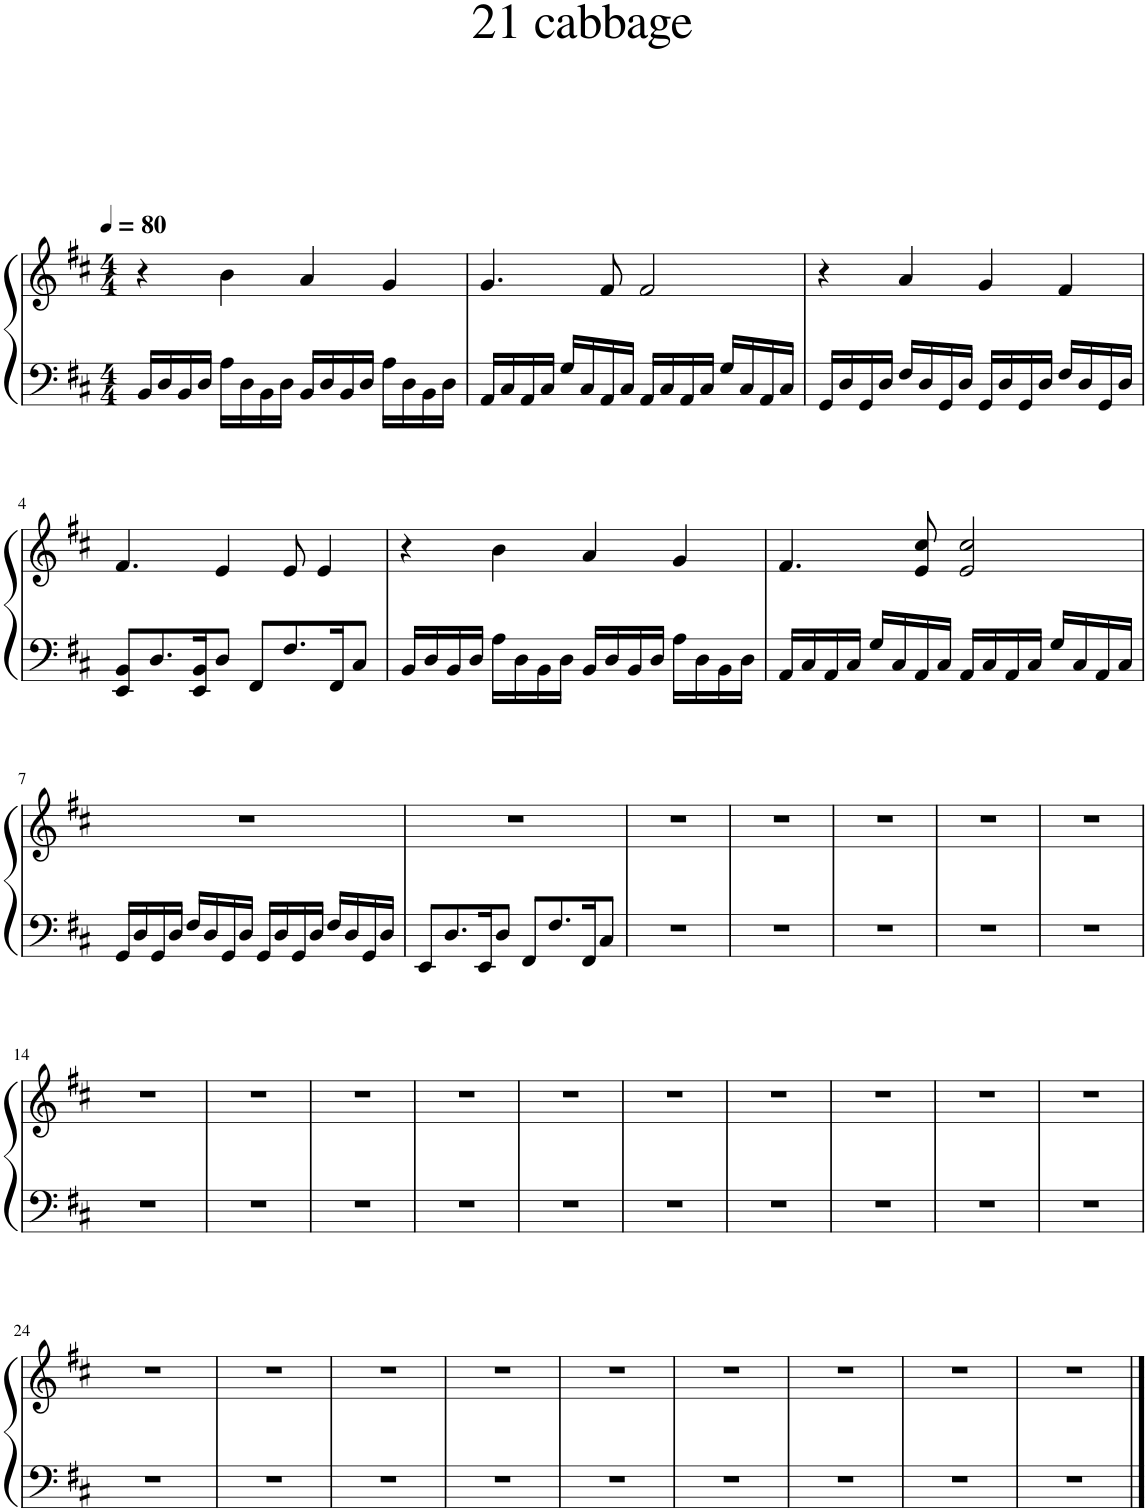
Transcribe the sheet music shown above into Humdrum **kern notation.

**kern	**kern
*part1	*part1
*staff2	*staff1
*I"Piano	*
*I'Pno.	*
*clefF4	*clefG2
*k[f#c#]	*k[f#c#]
*M4/4	*M4/4
*MM80	*MM80
=1	=1
16BB/LL	4r
16D/	.
16BB/	.
16D/JJ	.
16A\LL	4b\
16D\	.
16BB\	.
16D\JJ	.
16BB/LL	4a/
16D/	.
16BB/	.
16D/JJ	.
16A\LL	4g/
16D\	.
16BB\	.
16D\JJ	.
=2	=2
16AA/LL	4.g/
16C#/	.
16AA/	.
16C#/JJ	.
16G/LL	.
16C#/	.
16AA/	8f#/
16C#/JJ	.
16AA/LL	2f#/
16C#/	.
16AA/	.
16C#/JJ	.
16G/LL	.
16C#/	.
16AA/	.
16C#/JJ	.
=3	=3
16GG/LL	4r
16D/	.
16GG/	.
16D/JJ	.
16F#/LL	4a/
16D/	.
16GG/	.
16D/JJ	.
16GG/LL	4g/
16D/	.
16GG/	.
16D/JJ	.
16F#/LL	4f#/
16D/	.
16GG/	.
16D/JJ	.
!!LO:LB:g=z
=4	=4
8EE/ 8BB/L	4.f#/
8.D/	.
16EE/ 16BB/K	.
8D/J	4e/
8FF#/L	.
8.F#/	8e/
.	4e/
16FF#/K	.
8C#/J	.
=5	=5
16BB/LL	4r
16D/	.
16BB/	.
16D/JJ	.
16A\LL	4b\
16D\	.
16BB\	.
16D\JJ	.
16BB/LL	4a/
16D/	.
16BB/	.
16D/JJ	.
16A\LL	4g/
16D\	.
16BB\	.
16D\JJ	.
=6	=6
16AA/LL	4.f#/
16C#/	.
16AA/	.
16C#/JJ	.
16G/LL	.
16C#/	.
16AA/	8e/ 8cc#/
16C#/JJ	.
16AA/LL	2e/ 2cc#/
16C#/	.
16AA/	.
16C#/JJ	.
16G/LL	.
16C#/	.
16AA/	.
16C#/JJ	.
!!LO:LB:g=z
=7	=7
16GG/LL	1r
16D/	.
16GG/	.
16D/JJ	.
16F#/LL	.
16D/	.
16GG/	.
16D/JJ	.
16GG/LL	.
16D/	.
16GG/	.
16D/JJ	.
16F#/LL	.
16D/	.
16GG/	.
16D/JJ	.
=8	=8
8EE/L	1r
8.D/	.
16EE/K	.
8D/J	.
8FF#/L	.
8.F#/	.
16FF#/K	.
8C#/J	.
=9	=9
1r	1r
=10	=10
1r	1r
=11	=11
1r	1r
=12	=12
1r	1r
=13	=13
1r	1r
!!LO:LB:g=z
=14	=14
1r	1r
=15	=15
1r	1r
=16	=16
1r	1r
=17	=17
1r	1r
=18	=18
1r	1r
=19	=19
1r	1r
=20	=20
1r	1r
=21	=21
1r	1r
=22	=22
1r	1r
=23	=23
1r	1r
!!LO:LB:g=z
=24	=24
1r	1r
=25	=25
1r	1r
=26	=26
1r	1r
=27	=27
1r	1r
=28	=28
1r	1r
=29	=29
1r	1r
=30	=30
1r	1r
=31	=31
1r	1r
=32	=32
1r	1r
==	==
*-	*-
